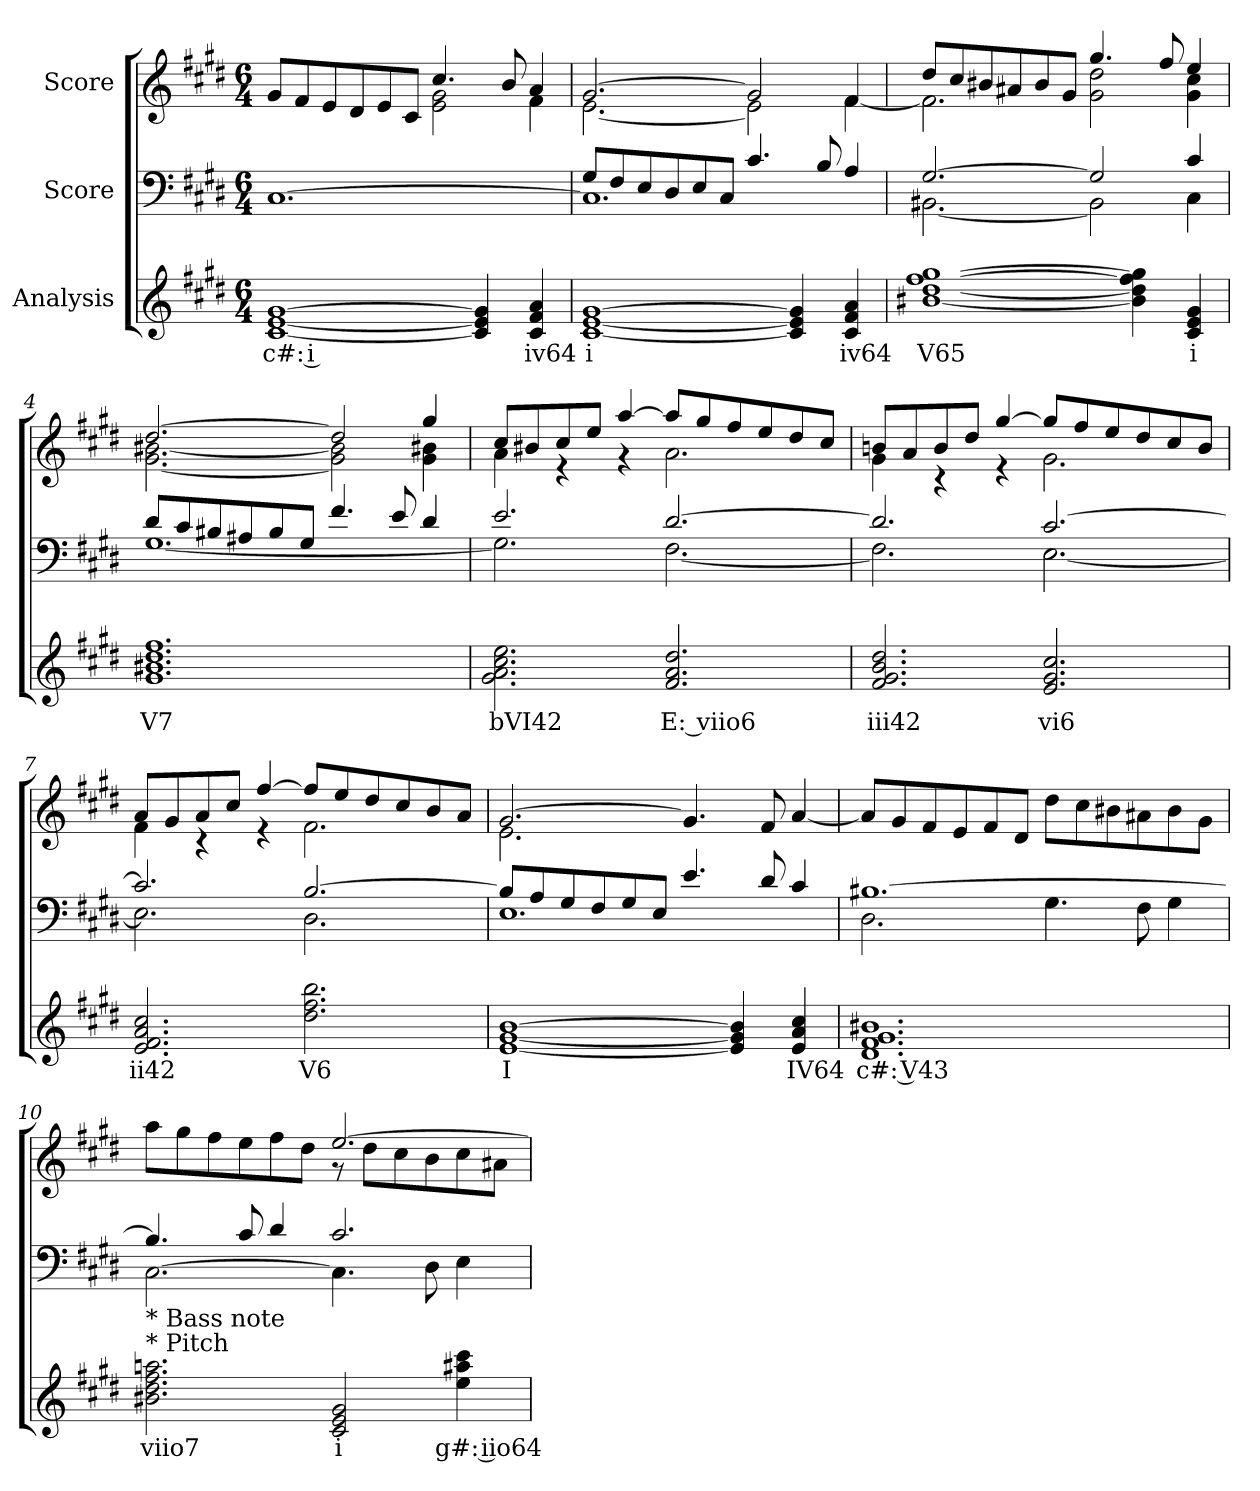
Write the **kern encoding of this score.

**kern	**text	**kern	**kern
*part3	*part3	*part2	*part1
*staff3	*staff3	*staff2	*staff1
*I"Analysis	*	*I"Score	*I"Score
*	*	*clefF4	*clefG2
*k[f#c#g#d#]	*	*k[f#c#g#d#]	*k[f#c#g#d#]
*M6/4	*	*M6/4	*M6/4
=1	=1	=1	=1
*	*	*^	*^
*	*	*	*^	*	*
[1c# [1e [1g#	c#: i	2.ryy	1.ryy	[1.C#	8g#/L	2.ryy
.	.	.	.	.	8f#/	.
.	.	.	.	.	8e/	.
.	.	.	.	.	8d#/	.
.	.	.	.	.	8e/	.
.	.	.	.	.	8c#/J	.
.	.	2.ryy	.	.	4.cc#/	2e\ 2g#\
4c#] 4e] 4g#]	.	.	.	.	.	.
.	.	.	.	.	8b/	.
4c# 4f# 4a	iv64	.	.	.	4a/	4f#\
*	*	*v	*v	*v	*	*
=2	=2	=2	=2	=2
*	*	*^	*	*
[1c# [1e [1g#	i	8G#/L	1.C#]	[2.g#/	[2.e\
.	.	8F#/	.	.	.
.	.	8E/	.	.	.
.	.	8D#/	.	.	.
.	.	8E/	.	.	.
.	.	8C#/J	.	.	.
.	.	4.c#/	.	2g#/]	2e\]
4c#] 4e] 4g#]	.	.	.	.	.
.	.	8B/	.	.	.
4c# 4f# 4a	iv64	4A/	.	4f#/	[4f#\
=3	=3	=3	=3	=3	=3
[1b#X [1dd# [1ff# [1gg#	V65	[2.G#/	[2.BB#X\	8dd#/L	2.f#\]
.	.	.	.	8cc#/	.
.	.	.	.	8b#X/	.
.	.	.	.	8a#X/	.
.	.	.	.	8b#/	.
.	.	.	.	8g#/J	.
.	.	2G#/]	2BB#\]	4.gg#/	2g#\ 2dd#\
4b#] 4dd#] 4ff#] 4gg#]	.	.	.	.	.
.	.	.	.	8ff#/	.
4c# 4e 4g#	i	4c#/	4C#\	4ee/	4g#\ 4cc#\
!!LO:LB:g=z	!!
=4	=4	=4	=4	=4	=4
1.g# 1.b#X 1.dd# 1.ff#	V7	8d#/L	[1.G#	[2.dd#/	[2.g#\ [2.b#X\
.	.	8c#/	.	.	.
.	.	8B#X/	.	.	.
.	.	8A#X/	.	.	.
.	.	8B#/	.	.	.
.	.	8G#/J	.	.	.
.	.	4.f#/	.	2dd#/]	2g#\] 2b#\]
.	.	8e/	.	.	.
.	.	4d#/	.	4gg#/	4g#\ 4b#X\
=5	=5	=5	=5	=5	=5
2.g# 2.a 2.cc# 2.ee	bVI42	2.e/	2.G#\]	8cc#/L	4a\
.	.	.	.	8b#X/	.
.	.	.	.	8cc#/	4r
.	.	.	.	8ee/J	.
.	.	.	.	[4aa/	4r
2.f# 2.a 2.dd#	E: viio6	[2.d#/	[2.F#\	8aa/L]	2.a\
.	.	.	.	8gg#/	.
.	.	.	.	8ff#/	.
.	.	.	.	8ee/	.
.	.	.	.	8dd#/	.
.	.	.	.	8cc#/J	.
=6	=6	=6	=6	=6	=6
2.f# 2.g# 2.b 2.dd#	iii42	2.d#/]	2.F#\]	8bn/L	4g#\
.	.	.	.	8a/	.
.	.	.	.	8b/	4r
.	.	.	.	8dd#/J	.
.	.	.	.	[4gg#/	4r
2.e 2.g# 2.cc#	vi6	[2.c#/	[2.E\	8gg#/L]	2.g#\
.	.	.	.	8ff#/	.
.	.	.	.	8ee/	.
.	.	.	.	8dd#/	.
.	.	.	.	8cc#/	.
.	.	.	.	8b/J	.
!!LO:LB:g=z	!!
=7	=7	=7	=7	=7	=7
2.e 2.f# 2.a 2.cc#	ii42	2.c#/]	2.E\]	8a/L	4f#\
.	.	.	.	8g#/	.
.	.	.	.	8a/	4r
.	.	.	.	8cc#/J	.
.	.	.	.	[4ff#/	4r
2.dd# 2.ff# 2.bb	V6	[2.B/	2.D#\	8ff#/L]	2.f#\
.	.	.	.	8ee/	.
.	.	.	.	8dd#/	.
.	.	.	.	8cc#/	.
.	.	.	.	8b/	.
.	.	.	.	8a/J	.
*	*	*v	*v	*	*
=8	=8	=8	=8	=8
*	*	*^	*	*
*	*	*	*^	*	*
[1e [1g# [1b	I	2.ryy	8B/L]	1.E	[2.g#/	2.e\
.	.	.	8A/	.	.	.
.	.	.	8G#/	.	.	.
.	.	.	8F#/	.	.	.
.	.	.	8G#/	.	.	.
.	.	.	8E/J	.	.	.
.	.	2.ryy	4.e/	.	4.g#/]	2.ryy
4e] 4g#] 4b]	.	.	.	.	.	.
.	.	.	8d#/	.	8f#/	.
4e 4a 4cc#	IV64	.	4c#/	.	[4a/	.
*	*	*v	*v	*v	*	*
*	*	*	*v	*v
=9	=9	=9	=9
*	*	*^	*
1.d# 1.f# 1.g# 1.b#X	c#: V43	[1.B#X	2.D#\	8a/L]
.	.	.	.	8g#/
.	.	.	.	8f#/
.	.	.	.	8e/
.	.	.	.	8f#/
.	.	.	.	8d#/J
.	.	.	4.G#\	8dd#\L
.	.	.	.	8cc#\
.	.	.	.	8b#X\
.	.	.	8F#\	8a#X\
.	.	.	4G#\	8b#\
.	.	.	.	8g#\J
*	*	*v	*v	*
!!LO:LB:g=z
=10	=10	=10	=10
*	*	*^	*^
*	*	*	*^	*	*
!LO:TX:t=* Pitch	!	!	!	!	!	!
!LO:TX:t=* Bass note	!	!	!	!	!	!
2.b#X 2.dd# 2.ff# 2.aan	viio7	2.ryy	4.B#/]	[2.C#\	8aa\L	2.ryy
.	.	.	.	.	8gg#\	.
.	.	.	.	.	8ff#\	.
.	.	.	8c#/	.	8ee\	.
.	.	.	4d#/	.	8ff#\	.
.	.	.	.	.	8dd#\J	.
2c# 2e 2g#	i	2.ryy	2.c#/	4.C#\]	[2.ee/	8r
.	.	.	.	.	.	8dd#\L
.	.	.	.	.	.	8cc#\
.	.	.	.	8D#\	.	8b\
4ee 4aa#X 4ccc#	g#: iio64	.	.	4E\	.	8cc#\
.	.	.	.	.	.	8a#X\J
*	*	*v	*v	*v	*	*
*	*	*	*v	*v
=	=	=	=
*-	*-	*-	*-
